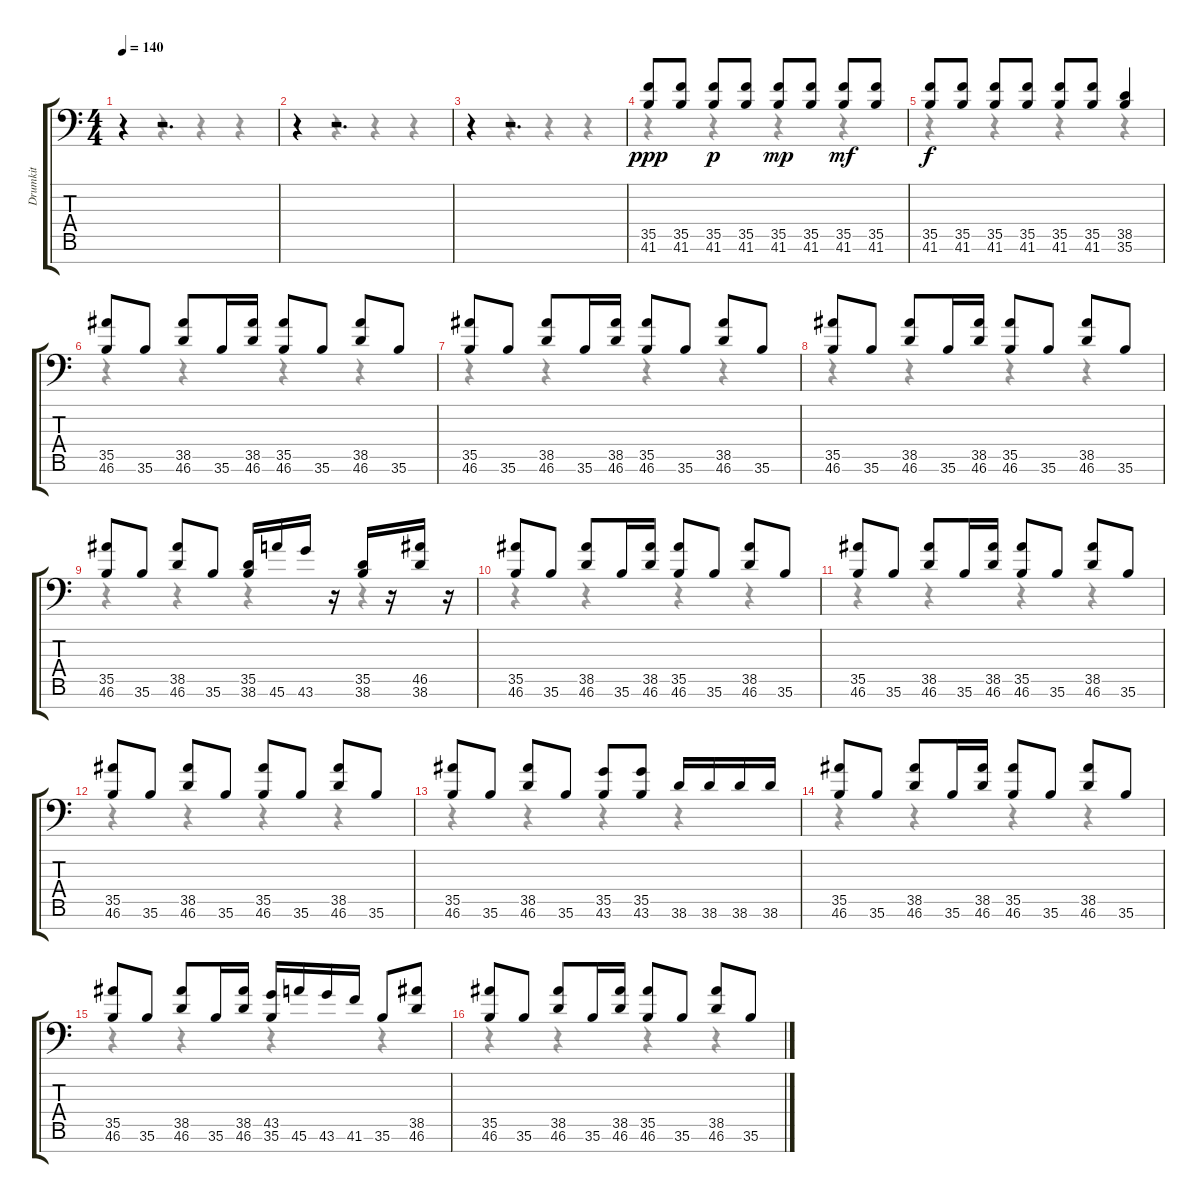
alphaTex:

\track ("Drumkit" "Drumkit") {instrument acousticgrandpiano}
\staff {score tabs}
\tuning (C-1 C-1 C-1 C-1 C-1 C-1 C-1) {hide}
\voice
\ts (4 4)
\tempo 140
\clef f4
\ks c
r.4{dy f} r.2{d} |
r.4 r.2{d} |
r.4 r.2{d} |
(35.5 41.6).8{dy ppp} (35.5 41.6).8 (35.5 41.6).8{dy p} (35.5 41.6).8 (35.5 41.6).8{dy mp} (35.5 41.6).8 (35.5 41.6).8{dy mf} (35.5 41.6).8 |
(35.5 41.6).8{dy f} (35.5 41.6).8 (35.5 41.6).8 (35.5 41.6).8 (35.5 41.6).8 (35.5 41.6).8 (38.5 35.6).4 |
(35.5 46.6).8 35.6.8 (38.5 46.6).8 35.6.16 (38.5 46.6).16 (35.5 46.6).8 35.6.8 (38.5 46.6).8 35.6.8 |
(35.5 46.6).8 35.6.8 (38.5 46.6).8 35.6.16 (38.5 46.6).16 (35.5 46.6).8 35.6.8 (38.5 46.6).8 35.6.8 |
(35.5 46.6).8 35.6.8 (38.5 46.6).8 35.6.16 (38.5 46.6).16 (35.5 46.6).8 35.6.8 (38.5 46.6).8 35.6.8 |
(35.5 46.6).8 35.6.8 (38.5 46.6).8 35.6.8 (35.5 38.6).16 45.6.16 43.6.16 r.16 (35.5 38.6).16 r.16 (46.5 38.6).16 r.16 |
(35.5 46.6).8 35.6.8 (38.5 46.6).8 35.6.16 (38.5 46.6).16 (35.5 46.6).8 35.6.8 (38.5 46.6).8 35.6.8 |
(35.5 46.6).8 35.6.8 (38.5 46.6).8 35.6.16 (38.5 46.6).16 (35.5 46.6).8 35.6.8 (38.5 46.6).8 35.6.8 |
(35.5 46.6).8 35.6.8 (38.5 46.6).8 35.6.8 (35.5 46.6).8 35.6.8 (38.5 46.6).8 35.6.8 |
(35.5 46.6).8 35.6.8 (38.5 46.6).8 35.6.8 (35.5 43.6).8 (35.5 43.6).8 38.6.16 38.6.16 38.6.16 38.6.16 |
(35.5 46.6).8 35.6.8 (38.5 46.6).8 35.6.16 (38.5 46.6).16 (35.5 46.6).8 35.6.8 (38.5 46.6).8 35.6.8 |
(35.5 46.6).8 35.6.8 (38.5 46.6).8 35.6.16 (38.5 46.6).16 (43.5 35.6).16 45.6.16 43.6.16 41.6.16 35.6.8 (38.5 46.6).8 |
(35.5 46.6).8 35.6.8 (38.5 46.6).8 35.6.16 (38.5 46.6).16 (35.5 46.6).8 35.6.8 (38.5 46.6).8 35.6.8
\voice
\clef f4
\ottava regular
\simile none
\ks c
r.4{dy f} r.4 r.4 r.4 |
r.4 r.4 r.4 r.4 |
r.4 r.4 r.4 r.4 |
r.4 r.4 r.4 r.4 |
r.4 r.4 r.4 r.4 |
r.4 r.4 r.4 r.4 |
r.4 r.4 r.4 r.4 |
r.4 r.4 r.4 r.4 |
r.4 r.4 r.4 r.4 |
r.4 r.4 r.4 r.4 |
r.4 r.4 r.4 r.4 |
r.4 r.4 r.4 r.4 |
r.4 r.4 r.4 r.4 |
r.4 r.4 r.4 r.4 |
r.4 r.4 r.4 r.4 |
r.4 r.4 r.4 r.4
